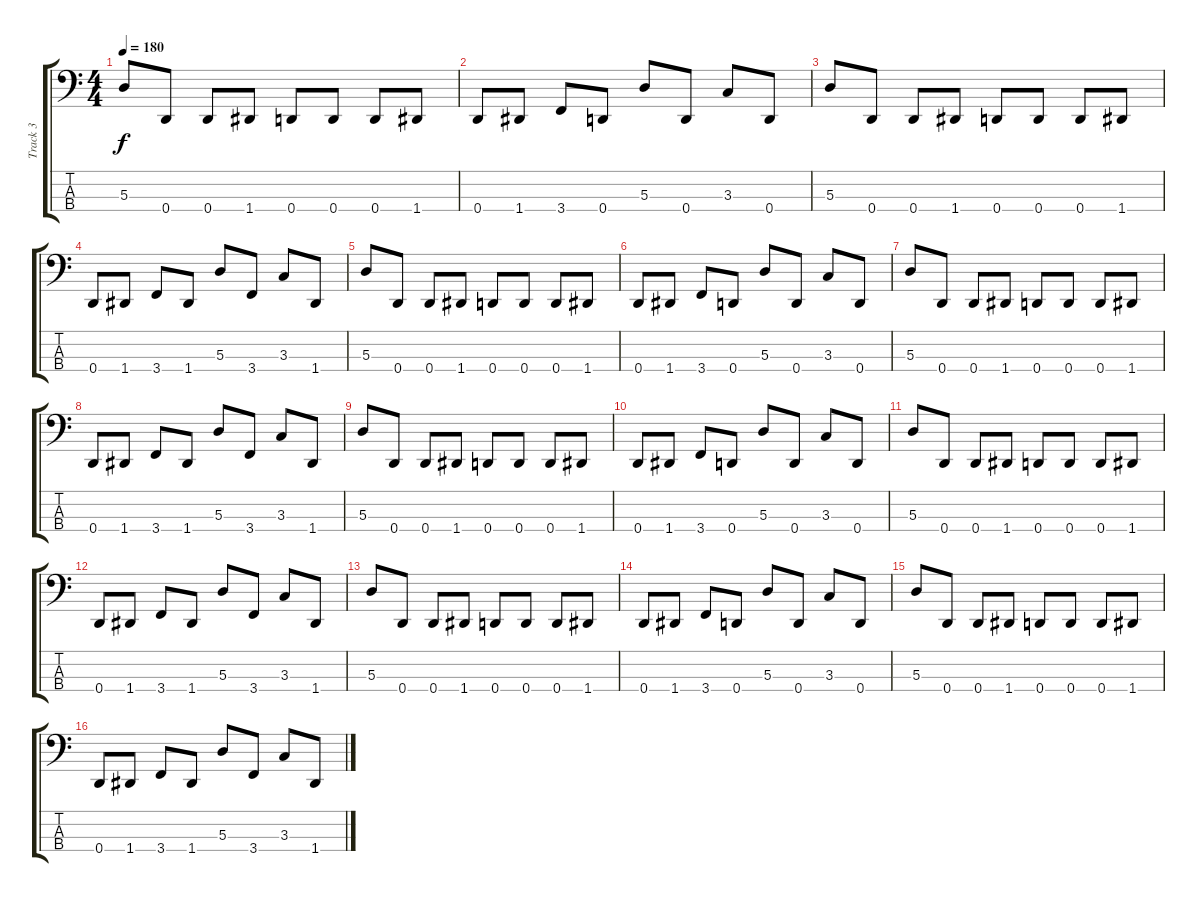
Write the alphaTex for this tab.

\track ("Track 3" "Track 3") {instrument electricbasspick}
\staff {score tabs}
\tuning (G2 D2 A1 D1) {hide}
\ts (4 4)
\tempo 180
\clef f4
\ks c
5.3.8{dy f} 0.4.8 0.4.8 1.4.8 0.4.8 0.4.8 0.4.8 1.4.8 |
0.4.8 1.4.8 3.4.8 0.4.8 5.3.8 0.4.8 3.3.8 0.4.8 |
5.3.8 0.4.8 0.4.8 1.4.8 0.4.8 0.4.8 0.4.8 1.4.8 |
0.4.8 1.4.8 3.4.8 1.4.8 5.3.8 3.4.8 3.3.8 1.4.8 |
5.3.8 0.4.8 0.4.8 1.4.8 0.4.8 0.4.8 0.4.8 1.4.8 |
0.4.8 1.4.8 3.4.8 0.4.8 5.3.8 0.4.8 3.3.8 0.4.8 |
5.3.8 0.4.8 0.4.8 1.4.8 0.4.8 0.4.8 0.4.8 1.4.8 |
0.4.8 1.4.8 3.4.8 1.4.8 5.3.8 3.4.8 3.3.8 1.4.8 |
5.3.8 0.4.8 0.4.8 1.4.8 0.4.8 0.4.8 0.4.8 1.4.8 |
0.4.8 1.4.8 3.4.8 0.4.8 5.3.8 0.4.8 3.3.8 0.4.8 |
5.3.8 0.4.8 0.4.8 1.4.8 0.4.8 0.4.8 0.4.8 1.4.8 |
0.4.8 1.4.8 3.4.8 1.4.8 5.3.8 3.4.8 3.3.8 1.4.8 |
5.3.8 0.4.8 0.4.8 1.4.8 0.4.8 0.4.8 0.4.8 1.4.8 |
0.4.8 1.4.8 3.4.8 0.4.8 5.3.8 0.4.8 3.3.8 0.4.8 |
5.3.8 0.4.8 0.4.8 1.4.8 0.4.8 0.4.8 0.4.8 1.4.8 |
0.4.8 1.4.8 3.4.8 1.4.8 5.3.8 3.4.8 3.3.8 1.4.8
